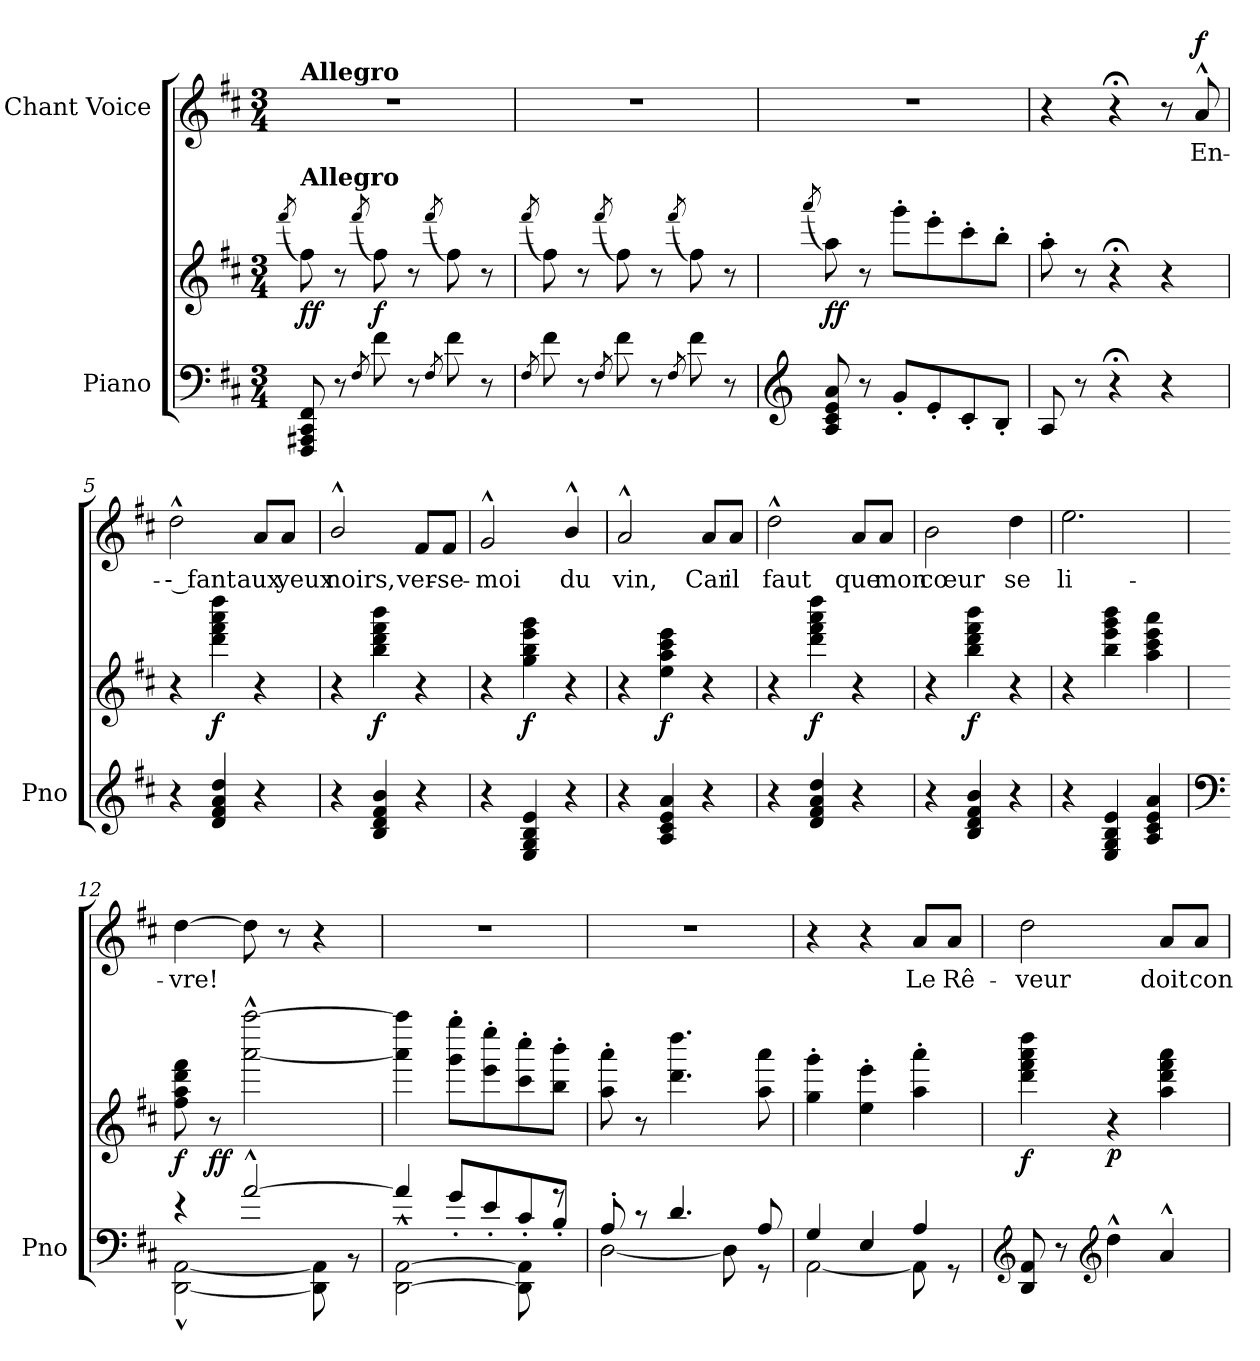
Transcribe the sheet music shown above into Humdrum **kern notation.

**kern	**kern	**dynam	**kern	**text	**dynam
*part2	*part2	*part2	*part1	*part1	*part1
*staff3	*staff2	*staff2/3	*staff1	*staff1	*staff1
*I"Piano	*	*	*I"Chant Voice	*	*
*I'Pno	*	*	*	*	*
*clefF4	*clefG2	*	*clefG2	*	*
*k[f#c#]	*k[f#c#]	*	*k[f#c#]	*	*
*M3/4	*M3/4	*	*M3/4	*	*
*MM168	*MM168	*	*MM168	*	*
=1	=1	=1	=1	=1	=1
.	(8qfff#/	.	.	.	.
!	!	!	!LO:TX:a:B:t=Allegro	!	!
!	!LO:TX:a:B:t=Allegro	!	!	!	!
!	!	!LO:DY:b	!	!	!
8FFF#/ 8AAA#X/ 8CC#/ 8FF#/	8ff#\)	ff	2.r	.	.
8r	8r	.	.	.	.
8qF#/	(8qfff#/	.	.	.	.
!	!	!LO:DY:b	!	!	!
8f#\	8ff#\)	f	.	.	.
8r	8r	.	.	.	.
8qF#/	(8qfff#/	.	.	.	.
8f#\	8ff#\)	.	.	.	.
8r	8r	.	.	.	.
=2	=2	=2	=2	=2	=2
8qF#/	(8qfff#/	.	.	.	.
8f#\	8ff#\)	.	2.r	.	.
8r	8r	.	.	.	.
8qF#/	(8qfff#/	.	.	.	.
8f#\	8ff#\)	.	.	.	.
8r	8r	.	.	.	.
8qF#/	(8qfff#/	.	.	.	.
8f#\	8ff#\)	.	.	.	.
8r	8r	.	.	.	.
=3	=3	=3	=3	=3	=3
*clefG2	*	*	*	*	*
.	(8qaaa/	.	.	.	.
!	!	!LO:DY:b	!	!	!
8A/ 8c#/ 8e/ 8a/	8aa\)	ff	2.r	.	.
8r	8r	.	.	.	.
8g'/L	8ggg'\L	.	.	.	.
8e'/	8eee'\	.	.	.	.
8c#'/	8ccc#'\	.	.	.	.
8B'/J	8bb'\J	.	.	.	.
=4	=4	=4	=4	=4	=4
8A/	8aa'\	.	4r	.	.
8r	8r	.	.	.	.
4r;<	4r;<	.	4r;<	.	.
4r	4r	.	8r	.	.
!	!	!	!	!	!LO:DY:a
.	.	.	8a^^/	En-	f
=5	=5	=5	=5	=5	=5
4r	4r	.	2dd^^\	-- fant	.
!	!	!LO:DY:b	!	!	!
4d/ 4f#/ 4a/ 4dd/	4ddd\ 4fff#\ 4aaa\ 4dddd\	f	.	.	.
4r	4r	.	8a/L	aux	.
.	.	.	8a/J	yeux	.
=6	=6	=6	=6	=6	=6
4r	4r	.	2b^^/	noirs,	.
!	!	!LO:DY:b	!	!	!
4B/ 4d/ 4f#/ 4b/	4bb\ 4ddd\ 4fff#\ 4bbb\	f	.	.	.
4r	4r	.	8f#/L	ver-	.
.	.	.	8f#/J	-se-	.
=7	=7	=7	=7	=7	=7
4r	4r	.	2g^^/	-moi	.
!	!	!LO:DY:b	!	!	!
4E/ 4G/ 4B/ 4e/	4gg\ 4bb\ 4eee\ 4ggg\	f	.	.	.
4r	4r	.	4b^^/	du	.
=8	=8	=8	=8	=8	=8
4r	4r	.	2a^^/	vin,	.
!	!	!LO:DY:b	!	!	!
4A/ 4c#/ 4e/ 4a/	4ee\ 4aa\ 4ccc#\ 4eee\	f	.	.	.
4r	4r	.	8a/L	Car	.
.	.	.	8a/J	il	.
=9	=9	=9	=9	=9	=9
4r	4r	.	2dd^^\	faut	.
!	!	!LO:DY:b	!	!	!
4d/ 4f#/ 4a/ 4dd/	4ddd\ 4fff#\ 4aaa\ 4dddd\	f	.	.	.
4r	4r	.	8a/L	que	.
.	.	.	8a/J	mon	.
=10	=10	=10	=10	=10	=10
4r	4r	.	2b\	cœur	.
!	!	!LO:DY:b	!	!	!
4B/ 4d/ 4f#/ 4b/	4bb\ 4ddd\ 4fff#\ 4bbb\	f	.	.	.
4r	4r	.	4dd\	se	.
=11	=11	=11	=11	=11	=11
4r	4r	.	2.ee\	li-	.
4E/ 4G/ 4B/ 4e/	4bb\ 4eee\ 4ggg\ 4bbb\	.	.	.	.
4A/ 4c#/ 4e/ 4a/	4aa\ 4ccc#\ 4eee\ 4aaa\	.	.	.	.
=12	=12	=12	=12	=12	=12
*clefF4	*	*	*	*	*
*^	*	*	*	*	*
!	!	!	!LO:DY:b	!	!	!
4r	[2DD\^^ [2AA\^^	8ff#\ 8aa\ 8ddd\ 8fff#\	f	[4dd\	-vre!	.
!	!	!	!LO:DY:b	!	!	!
.	.	8r	ff	.	.	.
[2a^^/	.	[2aaa\^^ [2aaaa\^^	.	8dd\]	.	.
.	.	.	.	8r	.	.
.	8DD\] 8AA\]	.	.	4r	.	.
.	8r	.	.	.	.	.
=13	=13	=13	=13	=13	=13	=13
[2DD\^^ [2AA\^^	4a/]	4aaa\] 4aaaa\]	.	2.r	.	.
.	8g'>/L	8ggg\' 8gggg\'L	.	.	.	.
.	8e'>/	8eee\' 8eeee\'	.	.	.	.
8DD\] 8AA\]	8c#'>/	8ccc#\' 8cccc#\'	.	.	.	.
8r	8B'>/J	8bb\' 8bbb\'J	.	.	.	.
=14	=14	=14	=14	=14	=14	=14
8A'/	[2D\	8aa\' 8aaa\'	.	2.r	.	.
8r	.	8r	.	.	.	.
4.d/	.	4.ddd\ 4.dddd\	.	.	.	.
.	8D\]	.	.	.	.	.
8A/	8r	8aa\ 8aaa\	.	.	.	.
=15	=15	=15	=15	=15	=15	=15
4G/	[2AA\	4gg\' 4ggg\'	.	4r	.	.
4E/	.	4ee\' 4eee\'	.	4r	.	.
4A/	8AA\]	4aa\' 4aaa\'	.	8a/L	Le	.
.	8r	.	.	8a/J	Rê-	.
=16	=16	=16	=16	=16	=16	=16
!	!	!	!LO:DY:b	!	!	!
*v	*v	*	*	*	*	*
8DD/ 8AA/	4ddd\ 4fff#\ 4aaa\ 4dddd\	f	2dd\	- veur	.
8r	.	.	.	.	.
*clefG2	*	*	*	*	*
!	!	!LO:DY:b	!	!	!
4dd^^\	4r	p	.	.	.
4a^^/	4aa\ 4ddd\ 4fff#\ 4aaa\	.	8a/L	doit	.
.	.	.	8a/J	con-	.
=	=	=	=	=	=
*-	*-	*-	*-	*-	*-
